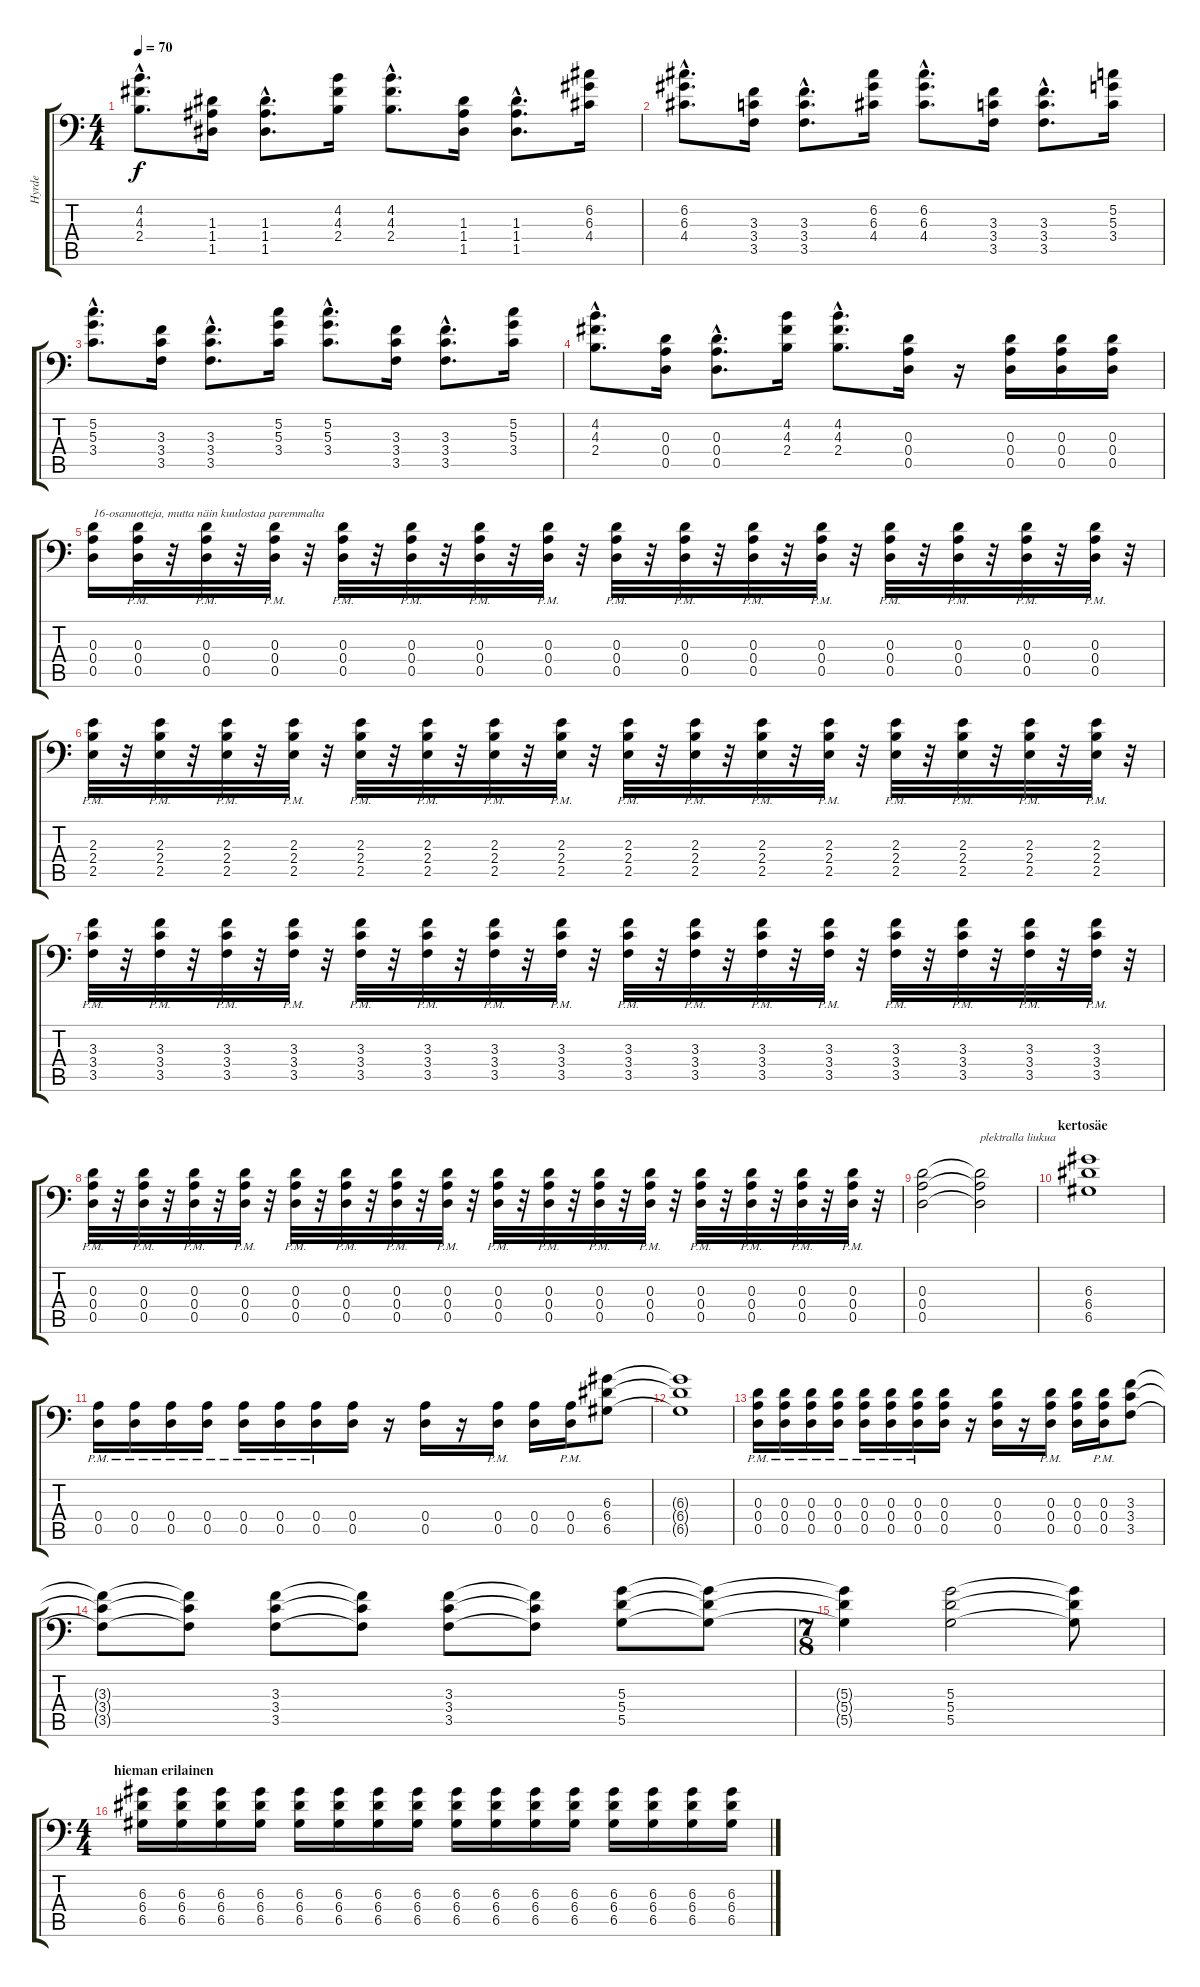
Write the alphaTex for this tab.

\track ("Hyrde" "Hyrde") {instrument distortionguitar}
\staff {score tabs}
\tuning (B3 G3 D3 A2 D2 A1) {hide}
\ts (4 4)
\tempo 70
\clef f4
\ks c
(4.2{hac} 4.3{hac} 2.4{hac}).8{d dy f} (1.3 1.4 1.5).16 (1.3{hac} 1.4{hac} 1.5{hac}).8{d} (4.2 4.3 2.4).16 (4.2{hac} 4.3{hac} 2.4{hac}).8{d} (1.3 1.4 1.5).16 (1.3{hac} 1.4{hac} 1.5{hac}).8{d} (6.2 6.3 4.4).16 |
(6.2{hac} 6.3{hac} 4.4{hac}).8{d} (3.3 3.4 3.5).16 (3.3{hac} 3.4{hac} 3.5{hac}).8{d} (6.2 6.3 4.4).16 (6.2{hac} 6.3{hac} 4.4{hac}).8{d} (3.3 3.4 3.5).16 (3.3{hac} 3.4{hac} 3.5{hac}).8{d} (5.2 5.3 3.4).16 |
(5.2{hac} 5.3{hac} 3.4{hac}).8{d} (3.3 3.4 3.5).16 (3.3{hac} 3.4{hac} 3.5{hac}).8{d} (5.2 5.3 3.4).16 (5.2{hac} 5.3{hac} 3.4{hac}).8{d} (3.3 3.4 3.5).16 (3.3{hac} 3.4{hac} 3.5{hac}).8{d} (5.2 5.3 3.4).16 |
(4.2{hac} 4.3{hac} 2.4{hac}).8{d} (0.3 0.4 0.5).16 (0.3{hac} 0.4{hac} 0.5{hac}).8{d} (4.2 4.3 2.4).16 (4.2{hac} 4.3{hac} 2.4{hac}).8{d} (0.3 0.4 0.5).16 r.16 (0.3 0.4 0.5).16 (0.3 0.4 0.5).16 (0.3 0.4 0.5).16 |
(0.3 0.4 0.5).16{txt "16-osanuotteja, mutta näin kuulostaa paremmalta"} (0.3{pm} 0.4{pm} 0.5{pm}).32 r.32 (0.3{pm} 0.4{pm} 0.5{pm}).32 r.32 (0.3{pm} 0.4{pm} 0.5{pm}).32 r.32 (0.3{pm} 0.4{pm} 0.5{pm}).32 r.32 (0.3{pm} 0.4{pm} 0.5{pm}).32 r.32 (0.3{pm} 0.4{pm} 0.5{pm}).32 r.32 (0.3{pm} 0.4{pm} 0.5{pm}).32 r.32 (0.3{pm} 0.4{pm} 0.5{pm}).32 r.32 (0.3{pm} 0.4{pm} 0.5{pm}).32 r.32 (0.3{pm} 0.4{pm} 0.5{pm}).32 r.32 (0.3{pm} 0.4{pm} 0.5{pm}).32 r.32 (0.3{pm} 0.4{pm} 0.5{pm}).32 r.32 (0.3{pm} 0.4{pm} 0.5{pm}).32 r.32 (0.3{pm} 0.4{pm} 0.5{pm}).32 r.32 (0.3{pm} 0.4{pm} 0.5{pm}).32 r.32 |
(2.3{pm} 2.4{pm} 2.5{pm}).32 r.32 (2.3{pm} 2.4{pm} 2.5{pm}).32 r.32 (2.3{pm} 2.4{pm} 2.5{pm}).32 r.32 (2.3{pm} 2.4{pm} 2.5{pm}).32 r.32 (2.3{pm} 2.4{pm} 2.5{pm}).32 r.32 (2.3{pm} 2.4{pm} 2.5{pm}).32 r.32 (2.3{pm} 2.4{pm} 2.5{pm}).32 r.32 (2.3{pm} 2.4{pm} 2.5{pm}).32 r.32 (2.3{pm} 2.4{pm} 2.5{pm}).32 r.32 (2.3{pm} 2.4{pm} 2.5{pm}).32 r.32 (2.3{pm} 2.4{pm} 2.5{pm}).32 r.32 (2.3{pm} 2.4{pm} 2.5{pm}).32 r.32 (2.3{pm} 2.4{pm} 2.5{pm}).32 r.32 (2.3{pm} 2.4{pm} 2.5{pm}).32 r.32 (2.3{pm} 2.4{pm} 2.5{pm}).32 r.32 (2.3{pm} 2.4{pm} 2.5{pm}).32 r.32 |
(3.3{pm} 3.4{pm} 3.5{pm}).32 r.32 (3.3{pm} 3.4{pm} 3.5{pm}).32 r.32 (3.3{pm} 3.4{pm} 3.5{pm}).32 r.32 (3.3{pm} 3.4{pm} 3.5{pm}).32 r.32 (3.3{pm} 3.4{pm} 3.5{pm}).32 r.32 (3.3{pm} 3.4{pm} 3.5{pm}).32 r.32 (3.3{pm} 3.4{pm} 3.5{pm}).32 r.32 (3.3{pm} 3.4{pm} 3.5{pm}).32 r.32 (3.3{pm} 3.4{pm} 3.5{pm}).32 r.32 (3.3{pm} 3.4{pm} 3.5{pm}).32 r.32 (3.3{pm} 3.4{pm} 3.5{pm}).32 r.32 (3.3{pm} 3.4{pm} 3.5{pm}).32 r.32 (3.3{pm} 3.4{pm} 3.5{pm}).32 r.32 (3.3{pm} 3.4{pm} 3.5{pm}).32 r.32 (3.3{pm} 3.4{pm} 3.5{pm}).32 r.32 (3.3{pm} 3.4{pm} 3.5{pm}).32 r.32 |
(0.3{pm} 0.4{pm} 0.5{pm}).32 r.32 (0.3{pm} 0.4{pm} 0.5{pm}).32 r.32 (0.3{pm} 0.4{pm} 0.5{pm}).32 r.32 (0.3{pm} 0.4{pm} 0.5{pm}).32 r.32 (0.3{pm} 0.4{pm} 0.5{pm}).32 r.32 (0.3{pm} 0.4{pm} 0.5{pm}).32 r.32 (0.3{pm} 0.4{pm} 0.5{pm}).32 r.32 (0.3{pm} 0.4{pm} 0.5{pm}).32 r.32 (0.3{pm} 0.4{pm} 0.5{pm}).32 r.32 (0.3{pm} 0.4{pm} 0.5{pm}).32 r.32 (0.3{pm} 0.4{pm} 0.5{pm}).32 r.32 (0.3{pm} 0.4{pm} 0.5{pm}).32 r.32 (0.3{pm} 0.4{pm} 0.5{pm}).32 r.32 (0.3{pm} 0.4{pm} 0.5{pm}).32 r.32 (0.3{pm} 0.4{pm} 0.5{pm}).32 r.32 (0.3{pm} 0.4{pm} 0.5{pm}).32 r.32 |
(0.3 0.4 0.5).2 (0.3{t} 0.4{t} 0.5{t}).2{txt "plektralla liukua"} |
\section ("" "kertosäe")
(6.3 6.4 6.5).1 |
(0.4{pm} 0.5{pm}).16 (0.4{pm} 0.5{pm}).16 (0.4{pm} 0.5{pm}).16 (0.4{pm} 0.5{pm}).16 (0.4{pm} 0.5{pm}).16 (0.4{pm} 0.5{pm}).16 (0.4{pm} 0.5{pm}).16 (0.4 0.5).16 r.16 (0.4 0.5).16 r.16 (0.4{pm} 0.5{pm}).16 (0.4 0.5).16 (0.4{pm} 0.5{pm}).16 (6.3 6.4 6.5).8 |
(6.3{t} 6.4{t} 6.5{t}).1 |
(0.3{pm} 0.4{pm} 0.5{pm}).16 (0.3{pm} 0.4{pm} 0.5{pm}).16 (0.3{pm} 0.4{pm} 0.5{pm}).16 (0.3{pm} 0.4{pm} 0.5{pm}).16 (0.3{pm} 0.4{pm} 0.5{pm}).16 (0.3{pm} 0.4{pm} 0.5{pm}).16 (0.3{pm} 0.4{pm} 0.5{pm}).16 (0.3 0.4 0.5).16 r.16 (0.3 0.4 0.5).16 r.16 (0.3{pm} 0.4{pm} 0.5{pm}).16 (0.3 0.4 0.5).16 (0.3{pm} 0.4{pm} 0.5{pm}).16 (3.3 3.4 3.5).8 |
(3.3{t} 3.4{t} 3.5{t}).8 (3.3{t} 3.4{t} 3.5{t}).8 (3.3 3.4 3.5).8 (3.3{t} 3.4{t} 3.5{t}).8 (3.3 3.4 3.5).8 (3.3{t} 3.4{t} 3.5{t}).8 (5.3 5.4 5.5).8 (5.3{t} 5.4{t} 5.5{t}).8 |
\ts (7 8)
(5.3{t} 5.4{t} 5.5{t}).4 (5.3 5.4 5.5).2 (5.3{t} 5.4{t} 5.5{t}).8 |
\ts (4 4)
\section ("" "hieman erilainen")
(6.3 6.4 6.5).16 (6.3 6.4 6.5).16 (6.3 6.4 6.5).16 (6.3 6.4 6.5).16 (6.3 6.4 6.5).16 (6.3 6.4 6.5).16 (6.3 6.4 6.5).16 (6.3 6.4 6.5).16 (6.3 6.4 6.5).16 (6.3 6.4 6.5).16 (6.3 6.4 6.5).16 (6.3 6.4 6.5).16 (6.3 6.4 6.5).16 (6.3 6.4 6.5).16 (6.3 6.4 6.5).16 (6.3 6.4 6.5).16
